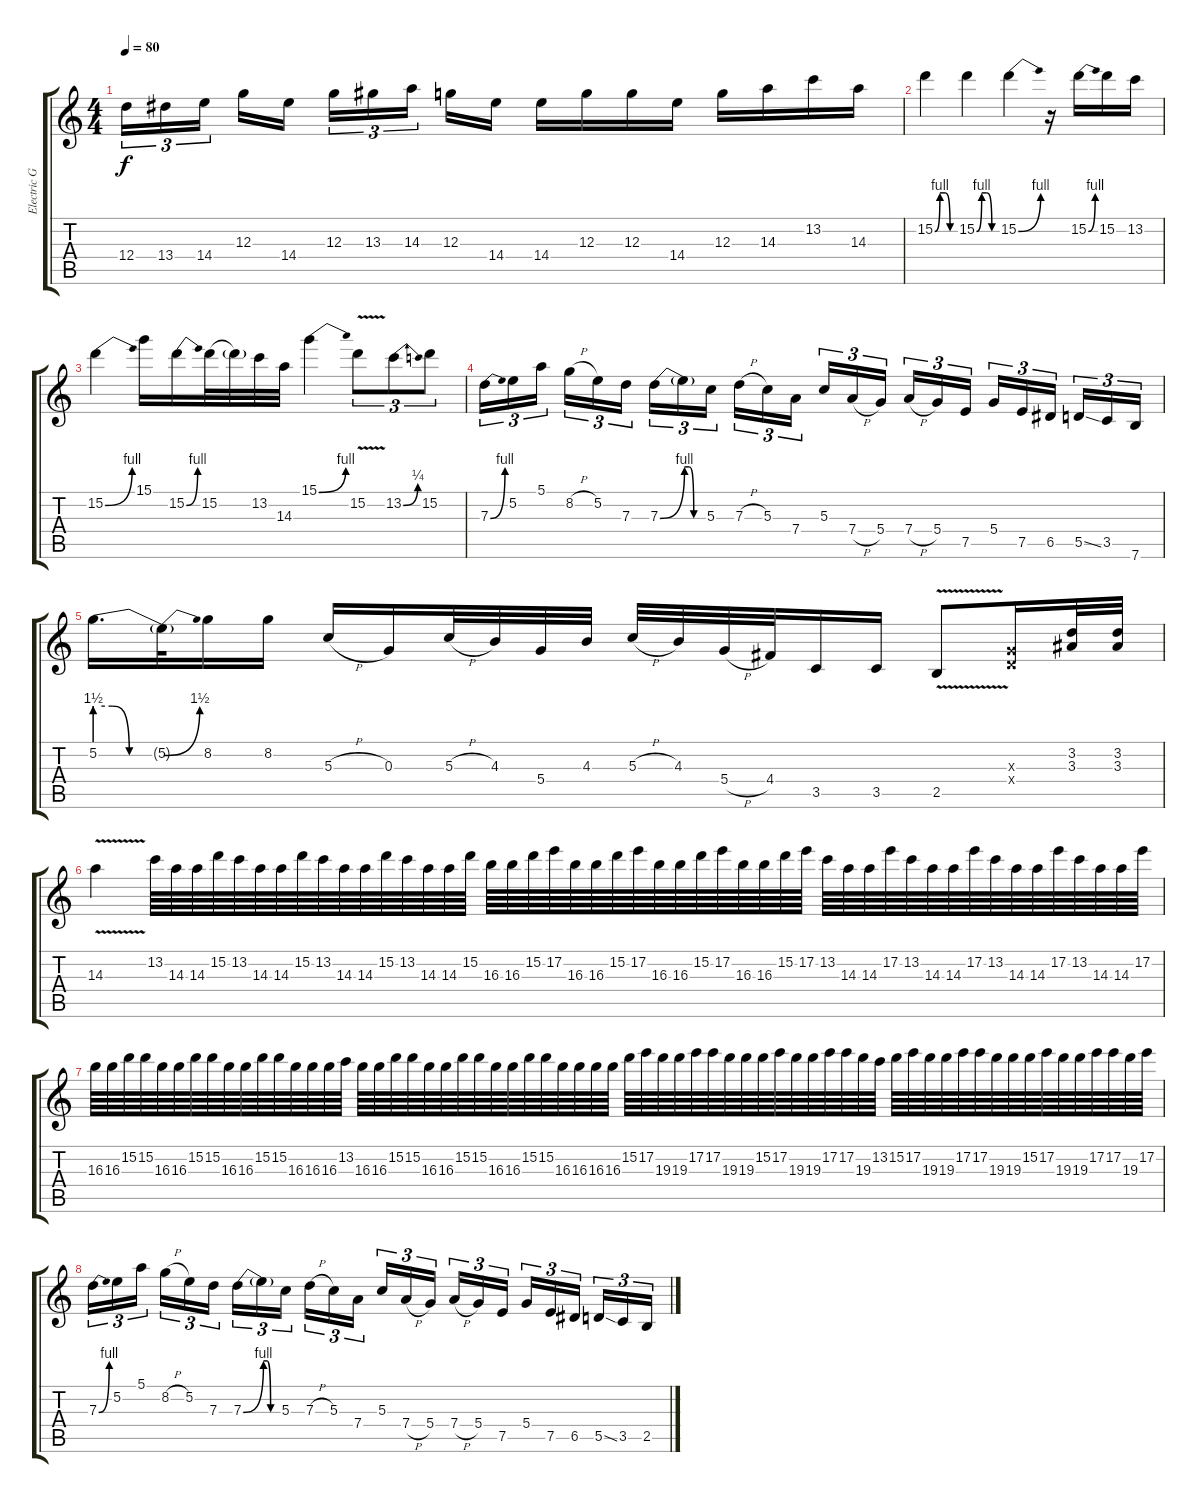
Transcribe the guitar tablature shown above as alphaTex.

\track ("Electric Guitar" "Electric G") {instrument overdrivenguitar}
\staff {score tabs}
\tuning (E4 B3 G3 D3 A2 E2) {hide}
\ts (4 4)
\tempo 80
\clef g2
\ks c
12.4.16{tu (3 2) dy f} 13.4.16{tu (3 2)} 14.4.16{tu (3 2)} 12.3.16 14.4.16 12.3.16{tu (3 2)} 13.3.16{tu (3 2)} 14.3.16{tu (3 2)} 12.3.16 14.4.16 14.4.16 12.3.16 12.3.16 14.4.16 12.3.16 14.3.16 13.2.16 14.3.16 |
15.2{be (custom 0 0 15 4 30 4 45 0 60 0)}.4 15.2{be (custom 0 0 15 4 30 4 45 0 60 0)}.4 15.2{be (bend 0 0 60 4)}.4 r.16 15.2{be (bend 0 0 60 4)}.16 15.2.16 13.2.16 |
15.2{be (bend 0 0 60 4)}.4 15.1.16 15.2{be (bend 0 0 60 4)}.16 15.2{be (hold 0 0 60 0)}.32 15.2{be (hold 0 0 60 0) t}.32 13.2.32 14.3.32 15.1{be (bend 0 0 60 4)}.4 15.2{v}.8{tu (3 2)} 13.2{be (bend 0 0 60 1)}.8{tu (3 2)} 15.2.8{tu (3 2)} |
7.3{be (bend 0 0 60 4)}.16{tu (3 2)} 5.2.16{tu (3 2)} 5.1.16{tu (3 2)} 8.2{h}.16{tu (3 2)} 5.2.16{tu (3 2)} 7.3.16{tu (3 2)} 7.3{be (bend 0 0 60 4)}.16{tu (3 2)} 7.3{be (custom 0 4 15 4 30 0 60 0) t}.16{tu (3 2)} 5.3.16{tu (3 2)} 7.3{h}.16{tu (3 2)} 5.3.16{tu (3 2)} 7.4.16{tu (3 2)} 5.3.16{tu (3 2)} 7.4{h}.16{tu (3 2)} 5.4.16{tu (3 2)} 7.4{h}.16{tu (3 2)} 5.4.16{tu (3 2)} 7.5.16{tu (3 2)} 5.4.16{tu (3 2)} 7.5.16{tu (3 2)} 6.5.16{tu (3 2)} 5.5{ss}.16{tu (3 2)} 3.5.16{tu (3 2)} 7.6.16{tu (3 2)} |
5.2{be (custom 0 6 15 6 30 0 60 0)}.16{d} 5.2{be (bend 0 0 60 6) t}.32 8.2.16 8.2.16 5.3{h}.16 0.3.16 5.3{h}.32 4.3.32 5.4.32 4.3.32 5.3{h}.32 4.3.32 5.4{h}.32 4.4.32 3.5.16 3.5.16 2.5{v}.8 (0.3{x} 0.4{x}).16 (3.2 3.3).32 (3.2 3.3).32 |
14.3{v}.4 13.2.64 14.3.64 14.3.64 15.2.64 13.2.64 14.3.64 14.3.64 15.2.64 13.2.64 14.3.64 14.3.64 15.2.64 13.2.64 14.3.64 14.3.64 15.2.64 16.3.64 16.3.64 15.2.64 17.2.64 16.3.64 16.3.64 15.2.64 17.2.64 16.3.64 16.3.64 15.2.64 17.2.64 16.3.64 16.3.64 15.2.64 17.2.64 13.2.64 14.3.64 14.3.64 17.2.64 13.2.64 14.3.64 14.3.64 17.2.64 13.2.64 14.3.64 14.3.64 17.2.64 13.2.64 14.3.64 14.3.64 17.2.64 |
16.3.64 16.3.64 15.2.64 15.2.64 16.3.64 16.3.64 15.2.64 15.2.64 16.3.64 16.3.64 15.2.64 15.2.64 16.3.64 16.3.64 16.3.64 13.2.64 16.3.64 16.3.64 15.2.64 15.2.64 16.3.64 16.3.64 15.2.64 15.2.64 16.3.64 16.3.64 15.2.64 15.2.64 16.3.64 16.3.64 16.3.64 16.3.64 15.2.64 17.2.64 19.3.64 19.3.64 17.2.64 17.2.64 19.3.64 19.3.64 15.2.64 17.2.64 19.3.64 19.3.64 17.2.64 17.2.64 19.3.64 13.2.64 15.2.64 17.2.64 19.3.64 19.3.64 17.2.64 17.2.64 19.3.64 19.3.64 15.2.64 17.2.64 19.3.64 19.3.64 17.2.64 17.2.64 19.3.64 17.2.64 |
7.3{be (bend 0 0 60 4)}.16{tu (3 2)} 5.2.16{tu (3 2)} 5.1.16{tu (3 2)} 8.2{h}.16{tu (3 2)} 5.2.16{tu (3 2)} 7.3.16{tu (3 2)} 7.3{be (bend 0 0 60 4)}.16{tu (3 2)} 7.3{be (custom 0 4 15 4 30 0 60 0) t}.16{tu (3 2)} 5.3.16{tu (3 2)} 7.3{h}.16{tu (3 2)} 5.3.16{tu (3 2)} 7.4.16{tu (3 2)} 5.3.16{tu (3 2)} 7.4{h}.16{tu (3 2)} 5.4.16{tu (3 2)} 7.4{h}.16{tu (3 2)} 5.4.16{tu (3 2)} 7.5.16{tu (3 2)} 5.4.16{tu (3 2)} 7.5.16{tu (3 2)} 6.5.16{tu (3 2)} 5.5{ss}.16{tu (3 2)} 3.5.16{tu (3 2)} 2.5.16{tu (3 2)}
